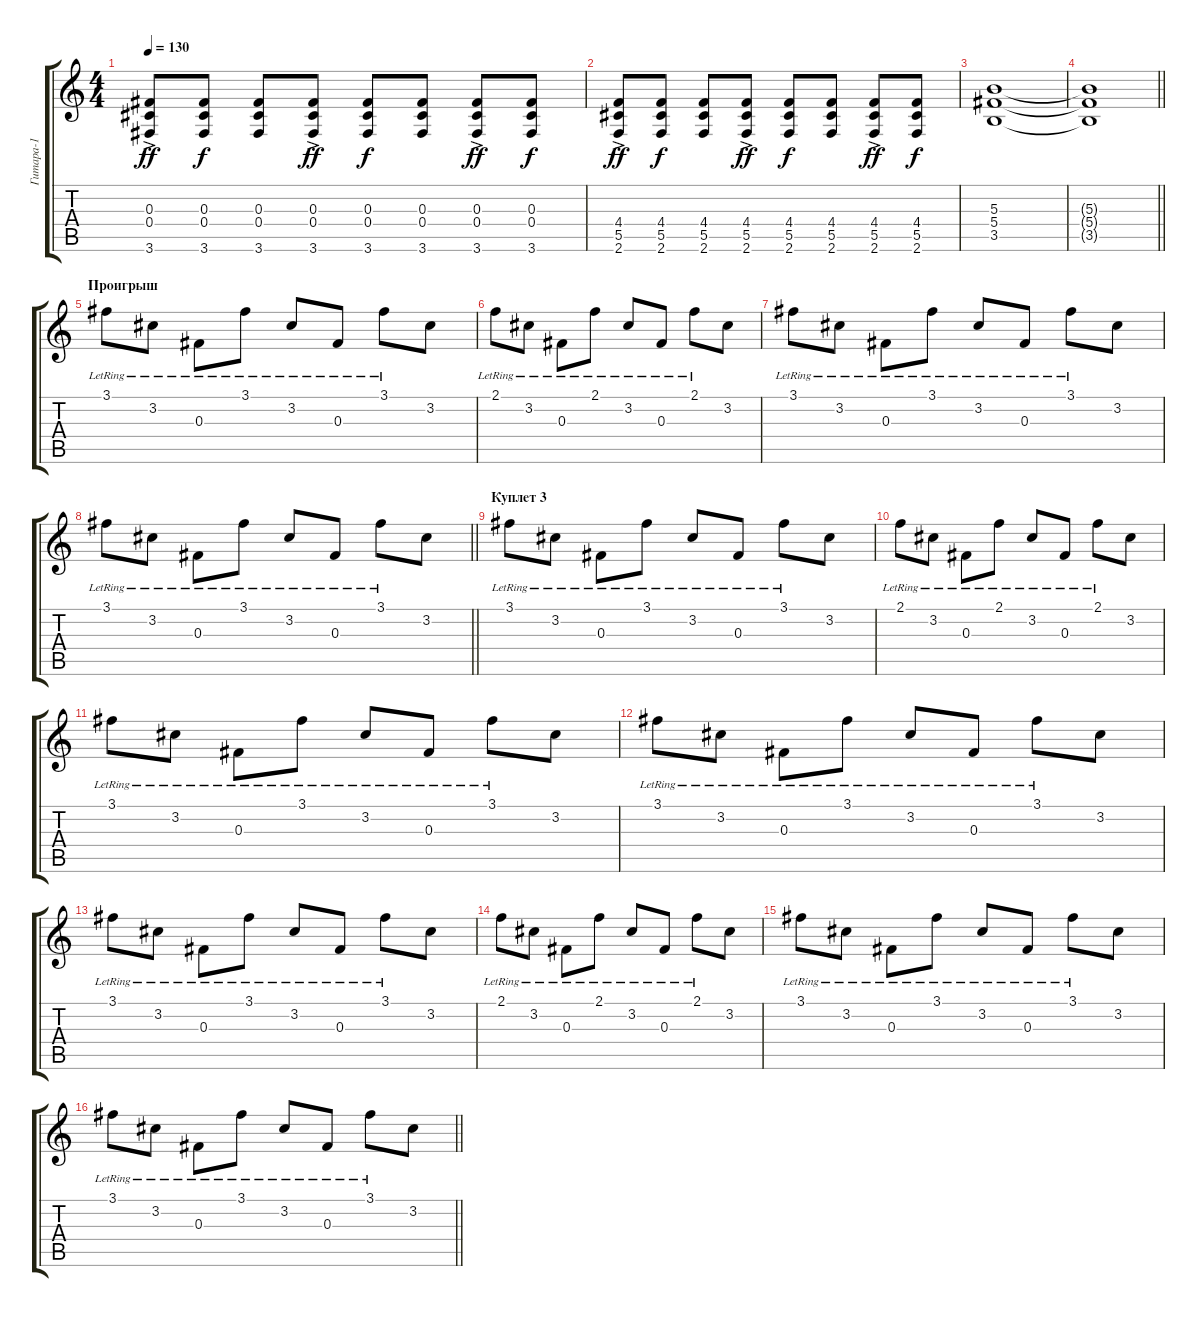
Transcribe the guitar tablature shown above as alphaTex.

\track ("Гитара-1" "Гитара-1") {instrument electricguitarclean}
\staff {score tabs}
\tuning (Eb4 Bb3 Gb3 Db3 Ab2 Eb2) {hide}
\ts (4 4)
\tempo 130
\clef g2
\ks c
(0.3{ac} 0.4{ac} 3.6{ac}).8{dy ff} (0.3 0.4 3.6).8{dy f} (0.3 0.4 3.6).8 (0.3{ac} 0.4{ac} 3.6{ac}).8{dy ff} (0.3 0.4 3.6).8{dy f} (0.3 0.4 3.6).8 (0.3{ac} 0.4{ac} 3.6{ac}).8{dy ff} (0.3 0.4 3.6).8{dy f} |
(4.4{ac} 5.5{ac} 2.6{ac}).8{dy ff} (4.4 5.5 2.6).8{dy f} (4.4 5.5 2.6).8 (4.4{ac} 5.5{ac} 2.6{ac}).8{dy ff} (4.4 5.5 2.6).8{dy f} (4.4 5.5 2.6).8 (4.4{ac} 5.5{ac} 2.6{ac}).8{dy ff} (4.4 5.5 2.6).8{dy f} |
(5.3 5.4 3.5).1 |
\barLineRight lightlight
(5.3{t} 5.4{t} 3.5{t}).1 |
\section ("" "Проигрыш")
3.1{lr}.8{volume 13 balance 8 instrument electricguitarclean} 3.2{lr}.8 0.3{lr}.8 3.1{lr}.8 3.2{lr}.8 0.3{lr}.8 3.1{lr}.8 3.2.8 |
2.1{lr}.8 3.2{lr}.8 0.3{lr}.8 2.1{lr}.8 3.2{lr}.8 0.3{lr}.8 2.1{lr}.8 3.2.8 |
3.1{lr}.8 3.2{lr}.8 0.3{lr}.8 3.1{lr}.8 3.2{lr}.8 0.3{lr}.8 3.1{lr}.8 3.2.8 |
\barLineRight lightlight
3.1{lr}.8 3.2{lr}.8 0.3{lr}.8 3.1{lr}.8 3.2{lr}.8 0.3{lr}.8 3.1{lr}.8 3.2.8 |
\section ("" "Куплет 3")
3.1{lr}.8 3.2{lr}.8 0.3{lr}.8 3.1{lr}.8 3.2{lr}.8 0.3{lr}.8 3.1{lr}.8 3.2.8 |
2.1{lr}.8 3.2{lr}.8 0.3{lr}.8 2.1{lr}.8 3.2{lr}.8 0.3{lr}.8 2.1{lr}.8 3.2.8 |
3.1{lr}.8 3.2{lr}.8 0.3{lr}.8 3.1{lr}.8 3.2{lr}.8 0.3{lr}.8 3.1{lr}.8 3.2.8 |
3.1{lr}.8 3.2{lr}.8 0.3{lr}.8 3.1{lr}.8 3.2{lr}.8 0.3{lr}.8 3.1{lr}.8 3.2.8 |
3.1{lr}.8 3.2{lr}.8 0.3{lr}.8 3.1{lr}.8 3.2{lr}.8 0.3{lr}.8 3.1{lr}.8 3.2.8 |
2.1{lr}.8 3.2{lr}.8 0.3{lr}.8 2.1{lr}.8 3.2{lr}.8 0.3{lr}.8 2.1{lr}.8 3.2.8 |
3.1{lr}.8 3.2{lr}.8 0.3{lr}.8 3.1{lr}.8 3.2{lr}.8 0.3{lr}.8 3.1{lr}.8 3.2.8 |
\barLineRight lightlight
3.1{lr}.8 3.2{lr}.8 0.3{lr}.8 3.1{lr}.8 3.2{lr}.8 0.3{lr}.8 3.1{lr}.8 3.2.8
